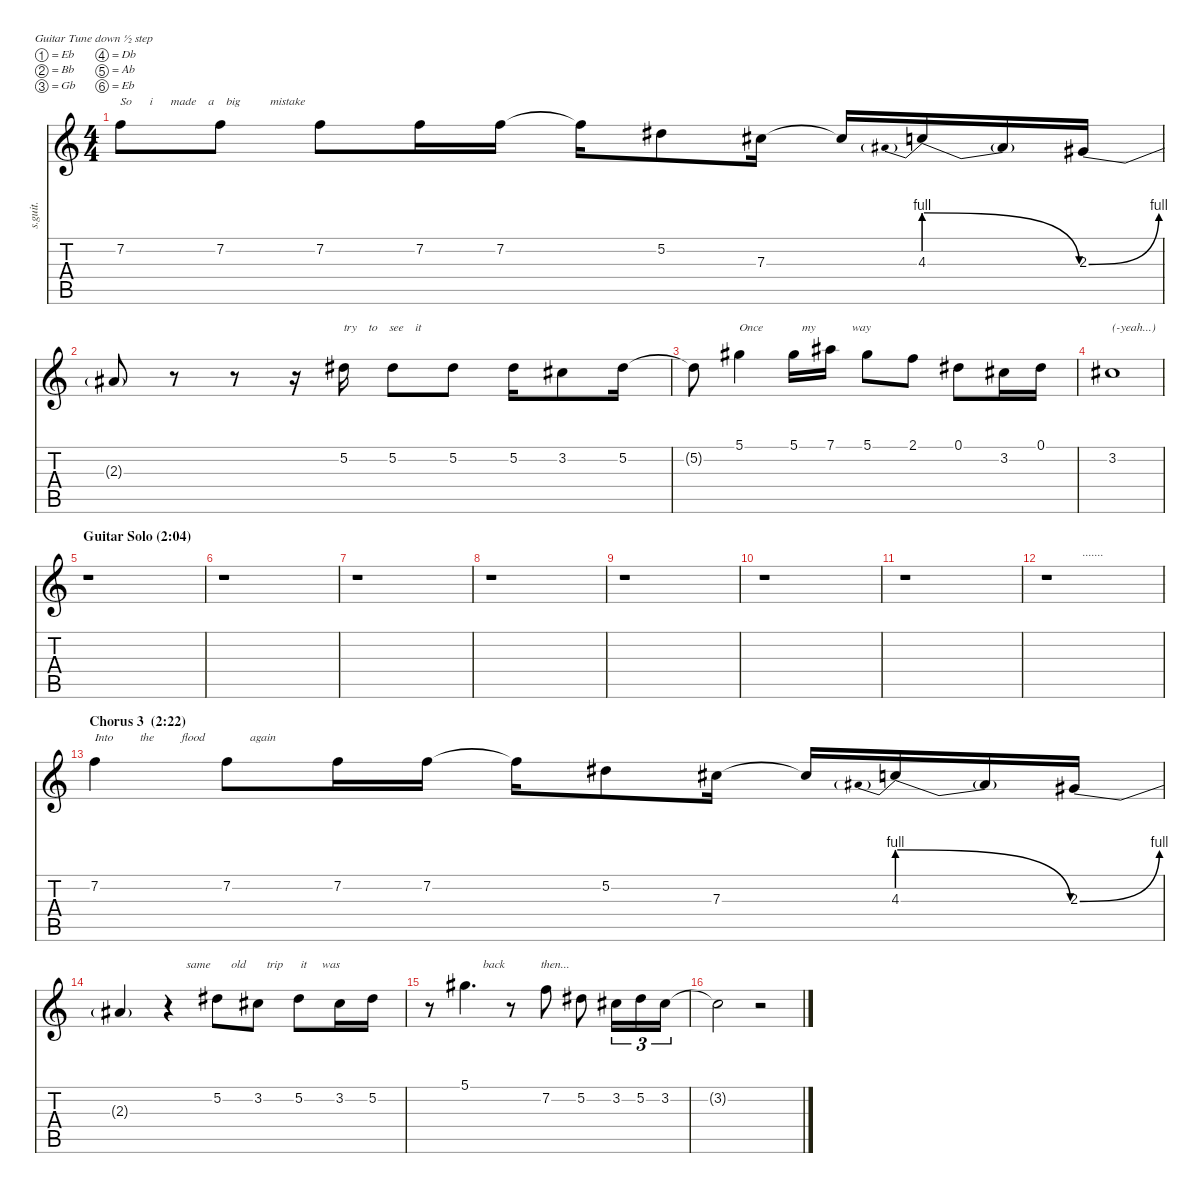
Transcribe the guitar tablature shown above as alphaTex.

\defaultSystemsLayout 4
\hideDynamics
\bracketExtendMode nobrackets
\track ("Layne Staley (Vocals)" "s.guit.") {instrument lead6voice}
\staff {score tabs}
\tuning (Eb4 Bb3 Gb3 Db3 Ab2 Eb2)
\displaytranspose 12
\ts (4 4)
\tempo (94 hide)
\clef g2
\ks c
7.2.8{txt "So      i      made    a    big          mistake " lyrics (0 "") lyrics (1 "") lyrics (2 "") lyrics (3 "") lyrics (4 "") dy fff} 7.2.8{lyrics (0 "") lyrics (1 "") lyrics (2 "") lyrics (3 "") lyrics (4 "")} 7.2.8{lyrics (0 "") lyrics (1 "") lyrics (2 "") lyrics (3 "") lyrics (4 "")} 7.2.16{lyrics (0 "") lyrics (1 "") lyrics (2 "") lyrics (3 "") lyrics (4 "")} 7.2.16{lyrics (0 "") lyrics (1 "") lyrics (2 "") lyrics (3 "") lyrics (4 "")} 7.2{t}.16{lyrics (0 "") lyrics (1 "") lyrics (2 "") lyrics (3 "") lyrics (4 "") dy f} 5.2{acc #}.8{lyrics (0 "") lyrics (1 "") lyrics (2 "") lyrics (3 "") lyrics (4 "") dy fff} 7.3{acc #}.16{lyrics (0 "") lyrics (1 "") lyrics (2 "") lyrics (3 "") lyrics (4 "")} 7.3{t acc #}.16{lyrics (0 "") lyrics (1 "") lyrics (2 "") lyrics (3 "") lyrics (4 "") dy f} 4.3{be (prebendrelease 0 4 40.199999999999996 0)}.16{lyrics (0 "") lyrics (1 "") lyrics (2 "") lyrics (3 "") lyrics (4 "") dy fff} 4.3{t acc #}.16{lyrics (0 "") lyrics (1 "") lyrics (2 "") lyrics (3 "") lyrics (4 "") dy f} 2.3{be (bend 0 0 15 4) acc #}.16{lyrics (0 "") lyrics (1 "") lyrics (2 "") lyrics (3 "") lyrics (4 "") dy fff} |
2.3{t}.8{lyrics (0 "") lyrics (1 "") lyrics (2 "") lyrics (3 "") lyrics (4 "") dy f} r.8 r.8 r.16 5.2{acc #}.16{txt "try    to    see    it " lyrics (0 "") lyrics (1 "") lyrics (2 "") lyrics (3 "") lyrics (4 "") dy fff} 5.2{acc #}.8{lyrics (0 "") lyrics (1 "") lyrics (2 "") lyrics (3 "") lyrics (4 "")} 5.2{acc #}.8{lyrics (0 "") lyrics (1 "") lyrics (2 "") lyrics (3 "") lyrics (4 "")} 5.2{acc #}.16{lyrics (0 "") lyrics (1 "") lyrics (2 "") lyrics (3 "") lyrics (4 "")} 3.2{acc #}.8{lyrics (0 "") lyrics (1 "") lyrics (2 "") lyrics (3 "") lyrics (4 "")} 5.2{acc #}.16{lyrics (0 "") lyrics (1 "") lyrics (2 "") lyrics (3 "") lyrics (4 "")} |
5.2{t acc #}.8{lyrics (0 "") lyrics (1 "") lyrics (2 "") lyrics (3 "") lyrics (4 "") dy f} 5.1{acc #}.4{txt "Once             my            way        " lyrics (0 "") lyrics (1 "") lyrics (2 "") lyrics (3 "") lyrics (4 "") dy fff} 5.1{acc #}.16{lyrics (0 "") lyrics (1 "") lyrics (2 "") lyrics (3 "") lyrics (4 "")} 7.1{acc #}.16{lyrics (0 "") lyrics (1 "") lyrics (2 "") lyrics (3 "") lyrics (4 "")} 5.1{acc #}.8{lyrics (0 "") lyrics (1 "") lyrics (2 "") lyrics (3 "") lyrics (4 "")} 2.1.8{lyrics (0 "") lyrics (1 "") lyrics (2 "") lyrics (3 "") lyrics (4 "")} 0.1{acc #}.8{lyrics (0 "") lyrics (1 "") lyrics (2 "") lyrics (3 "") lyrics (4 "")} 3.2{acc #}.16{lyrics (0 "") lyrics (1 "") lyrics (2 "") lyrics (3 "") lyrics (4 "")} 0.1{acc #}.16{lyrics (0 "") lyrics (1 "") lyrics (2 "") lyrics (3 "") lyrics (4 "")} |
3.2{acc #}.1{txt "(-yeah...)" lyrics (0 "") lyrics (1 "") lyrics (2 "") lyrics (3 "") lyrics (4 "")} |
\section ("" "Guitar Solo (2:04)")
r.1 |
r.1 |
r.1 |
r.1 |
r.1 |
r.1 |
r.1 |
r.1{txt "            ......."} |
\section ("" "Chorus 3  (2:22)")
7.2.4{txt "Into         the         flood               again" lyrics (0 "") lyrics (1 "") lyrics (2 "") lyrics (3 "") lyrics (4 "")} 7.2.8{lyrics (0 "") lyrics (1 "") lyrics (2 "") lyrics (3 "") lyrics (4 "")} 7.2.16{lyrics (0 "") lyrics (1 "") lyrics (2 "") lyrics (3 "") lyrics (4 "")} 7.2.16{lyrics (0 "") lyrics (1 "") lyrics (2 "") lyrics (3 "") lyrics (4 "")} 7.2{t}.16{lyrics (0 "") lyrics (1 "") lyrics (2 "") lyrics (3 "") lyrics (4 "") dy f} 5.2{acc #}.8{lyrics (0 "") lyrics (1 "") lyrics (2 "") lyrics (3 "") lyrics (4 "") dy fff} 7.3{acc #}.16{lyrics (0 "") lyrics (1 "") lyrics (2 "") lyrics (3 "") lyrics (4 "")} 7.3{t acc #}.16{lyrics (0 "") lyrics (1 "") lyrics (2 "") lyrics (3 "") lyrics (4 "") dy f} 4.3{be (prebendrelease 0 4 40.199999999999996 0)}.16{lyrics (0 "") lyrics (1 "") lyrics (2 "") lyrics (3 "") lyrics (4 "") dy fff} 4.3{t acc #}.16{lyrics (0 "") lyrics (1 "") lyrics (2 "") lyrics (3 "") lyrics (4 "") dy f} 2.3{be (bend 0 0 10.2 4) acc #}.16{lyrics (0 "") lyrics (1 "") lyrics (2 "") lyrics (3 "") lyrics (4 "") dy fff} |
2.3{t}.4{lyrics (0 "") lyrics (1 "") lyrics (2 "") lyrics (3 "") lyrics (4 "") dy f} r.4{txt "      same       old       trip      it     was   "} 5.2{acc #}.8{lyrics (0 "") lyrics (1 "") lyrics (2 "") lyrics (3 "") lyrics (4 "") dy fff} 3.2{acc #}.8{lyrics (0 "") lyrics (1 "") lyrics (2 "") lyrics (3 "") lyrics (4 "")} 5.2{acc #}.8{lyrics (0 "") lyrics (1 "") lyrics (2 "") lyrics (3 "") lyrics (4 "")} 3.2{acc #}.16{lyrics (0 "") lyrics (1 "") lyrics (2 "") lyrics (3 "") lyrics (4 "")} 5.2{acc #}.16{lyrics (0 "") lyrics (1 "") lyrics (2 "") lyrics (3 "") lyrics (4 "")} |
r.8 5.1{acc #}.4{d txt "      back            then..." lyrics (0 "") lyrics (1 "") lyrics (2 "") lyrics (3 "") lyrics (4 "")} r.8 7.2.8{lyrics (0 "") lyrics (1 "") lyrics (2 "") lyrics (3 "") lyrics (4 "")} 5.2{acc #}.8{lyrics (0 "") lyrics (1 "") lyrics (2 "") lyrics (3 "") lyrics (4 "")} 3.2{acc #}.16{tu (3 2) lyrics (0 "") lyrics (1 "") lyrics (2 "") lyrics (3 "") lyrics (4 "")} 5.2{acc #}.16{tu (3 2) lyrics (0 "") lyrics (1 "") lyrics (2 "") lyrics (3 "") lyrics (4 "")} 3.2{acc #}.16{tu (3 2) lyrics (0 "") lyrics (1 "") lyrics (2 "") lyrics (3 "") lyrics (4 "")} |
3.2{t acc #}.2{lyrics (0 "") lyrics (1 "") lyrics (2 "") lyrics (3 "") lyrics (4 "") dy f} r.2
